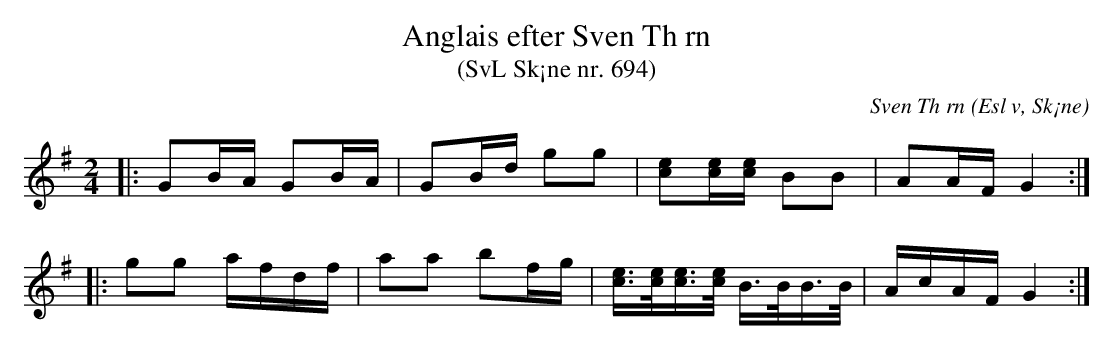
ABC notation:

X:1
T:Anglais efter Sven Th rn
T:(SvL Sk¡ne nr. 694)
O:Esl v, Sk¡ne
C:Sven Th rn
M:2/4
L:1/16
K:G
|:G2BA G2BA | G2Bd g2g2 | [ec]2[ec][ec] B2B2 | A2AF G4 :|
|: g2g2 afdf | a2a2 b2fg | [ec]>[ec][ec]>[ec] B>BB>B | AcAF G4 :|
